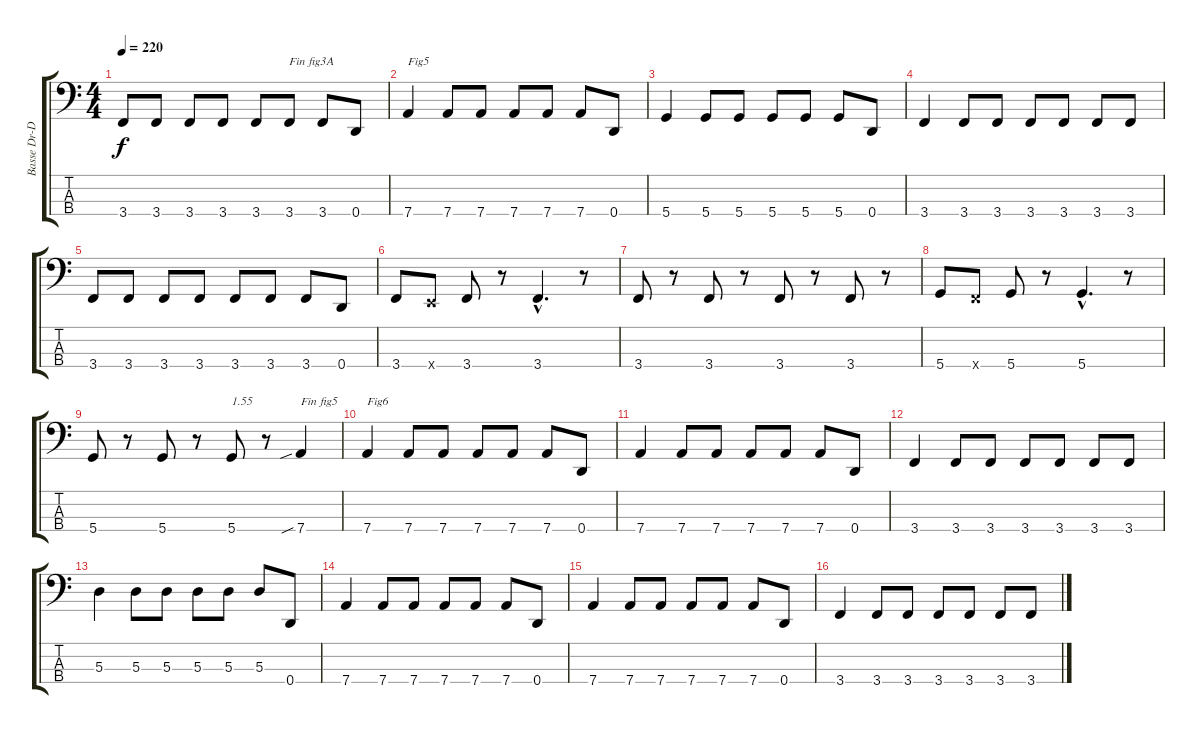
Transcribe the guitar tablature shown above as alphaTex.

\track ("Basse Dr-D" "Basse Dr-D") {instrument electricbassfinger}
\staff {score tabs}
\tuning (G2 D2 A1 D1) {hide}
\ts (4 4)
\tempo 220
\clef f4
\ks c
3.4.8{dy f} 3.4.8 3.4.8 3.4.8 3.4.8 3.4.8{txt "Fin fig3A"} 3.4.8 0.4.8 |
7.4.4{txt "Fig5"} 7.4.8 7.4.8 7.4.8 7.4.8 7.4.8 0.4.8 |
5.4.4 5.4.8 5.4.8 5.4.8 5.4.8 5.4.8 0.4.8 |
3.4.4 3.4.8 3.4.8 3.4.8 3.4.8 3.4.8 3.4.8 |
3.4.8 3.4.8 3.4.8 3.4.8 3.4.8 3.4.8 3.4.8 0.4.8 |
3.4.8 2.4{x}.8 3.4.8 r.8 3.4{hac}.4{d} r.8 |
3.4.8 r.8 3.4.8 r.8 3.4.8 r.8 3.4.8 r.8 |
5.4.8 3.4{x}.8 5.4.8 r.8 5.4{hac}.4{d} r.8 |
5.4.8 r.8 5.4.8 r.8 5.4.8{txt "1.55"} r.8 7.4{sib}.4{txt "Fin fig5"} |
7.4.4{txt "Fig6"} 7.4.8 7.4.8 7.4.8 7.4.8 7.4.8 0.4.8 |
7.4.4 7.4.8 7.4.8 7.4.8 7.4.8 7.4.8 0.4.8 |
3.4.4 3.4.8 3.4.8 3.4.8 3.4.8 3.4.8 3.4.8 |
5.3.4 5.3.8 5.3.8 5.3.8 5.3.8 5.3.8 0.4.8 |
7.4.4 7.4.8 7.4.8 7.4.8 7.4.8 7.4.8 0.4.8 |
7.4.4 7.4.8 7.4.8 7.4.8 7.4.8 7.4.8 0.4.8 |
3.4.4 3.4.8 3.4.8 3.4.8 3.4.8 3.4.8 3.4.8
